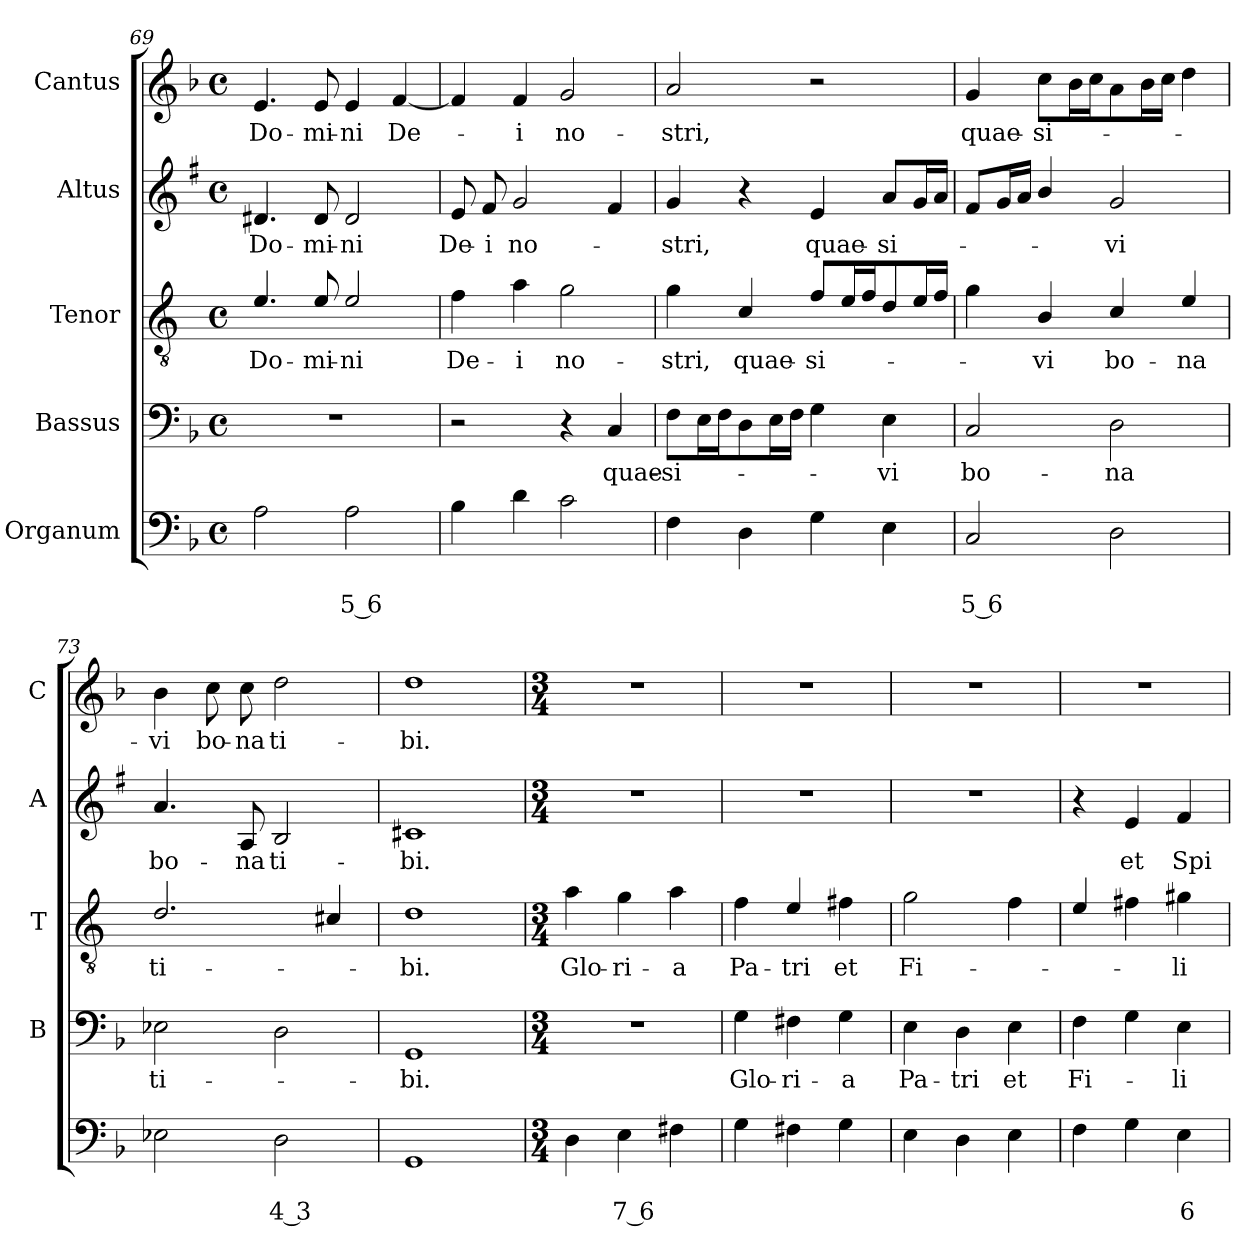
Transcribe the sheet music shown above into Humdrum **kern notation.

**kern	**text	**text	**kern	**text	**kern	**text	**kern	**text	**kern	**text
*part5	*part5	*part5	*part4	*part4	*part3	*part3	*part2	*part2	*part1	*part1
*staff5	*staff5	*staff5	*staff4	*staff4	*staff3	*staff3	*staff2	*staff2	*staff1	*staff1
*I"Organum	*	*	*I"Bassus	*	*I"Tenor	*	*I"Altus	*	*I"Cantus	*
*	*	*	*I'B	*	*I'T	*	*I'A	*	*I'C	*
!!LO:LB:g=z
*clefF4	*	*	*clefF4	*	*clefGv2	*	*clefG2	*	*clefG2	*
*	*	*	*	*	*ITrd4c7	*	*ITrd1c2	*	*	*
*k[b-]	*	*	*k[b-]	*	*k[b-]	*	*k[b-]	*	*k[b-]	*
*F:	*	*	*F:	*	*F:	*	*F:	*	*F:	*
*M4/4	*	*	*M4/4	*	*M4/4	*	*M4/4	*	*M4/4	*
*met(c)	*	*	*met(c)	*	*met(c)	*	*met(c)	*	*met(c)	*
=69	=69	=69	=69	=69	=69	=69	=69	=69	=69	=69
!	!	!	!	!	!	!LO:LY:b	!	!LO:LY:b	!	!LO:LY:b
2A\	.	.	1r	.	4.A/	Do-	4.c#X/	Do-	4.e/	Do-
!	!	!	!	!	!	!LO:LY:b	!	!LO:LY:b	!	!LO:LY:b
.	.	.	.	.	8A/	-mi-	8c#/	-mi-	8e/	-mi-
!	!	!LO:LY:b	!	!	!	!LO:LY:b	!	!LO:LY:b	!	!LO:LY:b
2A\	.	5 6	.	.	2A/	-ni	2c#/	-ni	4e/	-ni
!	!	!	!	!	!	!	!	!	!	!LO:LY:b
.	.	.	.	.	.	.	.	.	[4f/	De-
=70	=70	=70	=70	=70	=70	=70	=70	=70	=70	=70
!	!	!	!	!	!	!LO:LY:b	!	!LO:LY:b	!	!
4B-\	.	.	2r	.	4B-\	De-	8d/	De-	4f/]	.
!	!	!	!	!	!	!	!	!LO:LY:b	!	!
.	.	.	.	.	.	.	8e/	-i	.	.
!	!	!	!	!	!	!LO:LY:b	!	!LO:LY:b	!	!LO:LY:b
4d\	.	.	.	.	4d\	-i	2f/	no-	4f/	-i
!	!	!	!	!	!	!LO:LY:b	!	!	!	!LO:LY:b
2c\	.	.	4r	.	2c\	no-	.	.	2g/	no-
!	!	!	!	!LO:LY:b	!	!	!	!	!	!
.	.	.	4C/	quae-	.	.	4e/	.	.	.
=71	=71	=71	=71	=71	=71	=71	=71	=71	=71	=71
!	!	!	!	!LO:LY:b	!	!LO:LY:b	!	!LO:LY:b	!	!LO:LY:b
4F\	.	.	8F\L	-si-	4c\	-stri,	4f/	-stri,	2a/	-stri,
.	.	.	16E\L	.	.	.	.	.	.	.
.	.	.	16F\J	.	.	.	.	.	.	.
!	!	!	!	!	!	!LO:LY:b	!	!	!	!
4D\	.	.	8D\	.	4F/	quae-	4r	.	.	.
.	.	.	16E\L	.	.	.	.	.	.	.
.	.	.	16F\JJ	.	.	.	.	.	.	.
!	!	!	!	!	!	!LO:LY:b	!	!LO:LY:b	!	!
4G\	.	.	4G\	.	8B-/L	-si-	4d/	quae-	2r	.
.	.	.	.	.	16A/L	.	.	.	.	.
.	.	.	.	.	16B-/J	.	.	.	.	.
!	!	!	!	!LO:LY:b	!	!	!	!LO:LY:b	!	!
4E\	.	.	4E\	-vi	8G/	.	8g/L	-si-	.	.
.	.	.	.	.	16A/L	.	16f/L	.	.	.
.	.	.	.	.	16B-/JJ	.	16g/JJ	.	.	.
=72	=72	=72	=72	=72	=72	=72	=72	=72	=72	=72
!	!	!LO:LY:b	!	!LO:LY:b	!	!	!	!	!	!LO:LY:b
2C/	.	5 6	2C/	bo-	4c\	.	8e/L	.	4g/	quae-
.	.	.	.	.	.	.	16f/L	.	.	.
.	.	.	.	.	.	.	16g/JJ	.	.	.
!	!	!	!	!	!	!LO:LY:b	!	!	!	!LO:LY:b
.	.	.	.	.	4E/	-vi	4a/	.	8cc\L	-si-
.	.	.	.	.	.	.	.	.	16b-\L	.
.	.	.	.	.	.	.	.	.	16cc\J	.
!	!	!	!	!LO:LY:b	!	!LO:LY:b	!	!LO:LY:b	!	!
2D\	.	.	2D\	-na	4F/	bo-	2f/	-vi	8a\	.
.	.	.	.	.	.	.	.	.	16b-\L	.
.	.	.	.	.	.	.	.	.	16cc\JJ	.
!	!	!	!	!	!	!LO:LY:b	!	!	!	!
.	.	.	.	.	4A/	-na	.	.	4dd\	.
=73	=73	=73	=73	=73	=73	=73	=73	=73	=73	=73
!	!	!	!	!LO:LY:b	!	!LO:LY:b	!	!LO:LY:b	!	!LO:LY:b
2E-X\	.	.	2E-X\	ti-	2.G/	ti-	4.g/	bo-	4b-\	-vi
!	!	!	!	!	!	!	!	!	!	!LO:LY:b
.	.	.	.	.	.	.	.	.	8cc\	bo-
!	!	!	!	!	!	!	!	!LO:LY:b	!	!LO:LY:b
.	.	.	.	.	.	.	8G/	-na	8cc\	-na
!	!	!LO:LY:b	!	!	!	!	!	!LO:LY:b	!	!LO:LY:b
2D\	.	4 3	2D\	.	.	.	2A/	ti-	2dd\	ti-
.	.	.	.	.	4F#X/	.	.	.	.	.
=74	=74	=74	=74	=74	=74	=74	=74	=74	=74	=74
!	!	!	!	!LO:LY:b	!	!LO:LY:b	!	!LO:LY:b	!	!LO:LY:b
1GG	.	.	1GG	-bi.	1G	-bi.	1Bn	-bi.	1dd	-bi.
!!LO:PB:g=z
=75	=75	=75	=75	=75	=75	=75	=75	=75	=75	=75
*M3/4	*	*	*M3/4	*	*M3/4	*	*M3/4	*	*M3/4	*
!	!	!	!	!	!	!LO:LY:b	!	!	!	!
4D\	.	.	2.r	.	4d\	Glo-	2.r	.	2.r	.
!	!	!LO:LY:b	!	!	!	!LO:LY:b	!	!	!	!
4E\	.	7 6	.	.	4c\	-ri-	.	.	.	.
!	!	!	!	!	!	!LO:LY:b	!	!	!	!
4F#X\	.	.	.	.	4d\	-a	.	.	.	.
=76	=76	=76	=76	=76	=76	=76	=76	=76	=76	=76
!	!	!	!	!LO:LY:b	!	!LO:LY:b	!	!	!	!
4G\	.	.	4G\	Glo-	4B-\	Pa-	2.r	.	2.r	.
!	!	!	!	!LO:LY:b	!	!LO:LY:b	!	!	!	!
4F#X\	.	.	4F#X\	-ri-	4A/	-tri	.	.	.	.
!	!	!	!	!LO:LY:b	!	!LO:LY:b	!	!	!	!
4G\	.	.	4G\	-a	4Bn\	et	.	.	.	.
=77	=77	=77	=77	=77	=77	=77	=77	=77	=77	=77
!	!	!	!	!LO:LY:b	!	!LO:LY:b	!	!	!	!
4E\	.	.	4E\	Pa-	2c\	Fi-	2.r	.	2.r	.
!	!	!	!	!LO:LY:b	!	!	!	!	!	!
4D\	.	.	4D\	-tri	.	.	.	.	.	.
!	!	!	!	!LO:LY:b	!	!	!	!	!	!
4E\	.	.	4E\	et	4B-\	.	.	.	.	.
=78	=78	=78	=78	=78	=78	=78	=78	=78	=78	=78
!	!	!	!	!LO:LY:b	!	!	!	!	!	!
4F\	.	.	4F\	Fi-	4A/	.	4r	.	2.r	.
!	!	!	!	!	!	!	!	!LO:LY:b	!	!
4G\	.	.	4G\	.	4Bn\	.	4d/	et	.	.
!	!	!LO:LY:b	!	!LO:LY:b	!	!LO:LY:b	!	!LO:LY:b	!	!
4E\	.	6	4E\	-li-	4c#X\	-li-	4e/	Spi-	.	.
=	=	=	=	=	=	=	=	=	=	=
*-	*-	*-	*-	*-	*-	*-	*-	*-	*-	*-
